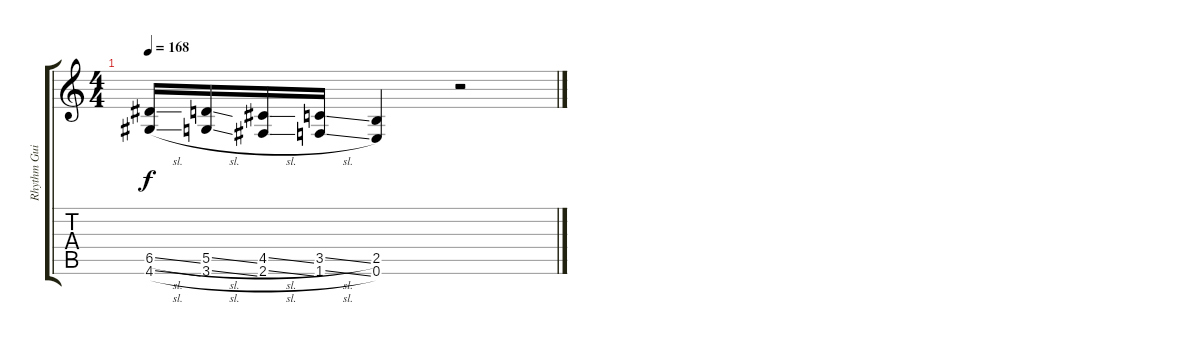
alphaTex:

\track ("Rhythm Guitar 2" "Rhythm Gui") {instrument distortionguitar}
\staff {score tabs}
\tuning (E4 B3 G3 D3 A2 E2) {hide}
\ts (4 4)
\tempo 168
\clef g2
\ks c
(6.5{sl} 4.6{sl}).16{dy f} (5.5{sl} 3.6{sl}).16 (4.5{sl} 2.6{sl}).16 (3.5{sl} 1.6{sl}).16 (2.5 0.6).4 r.2
